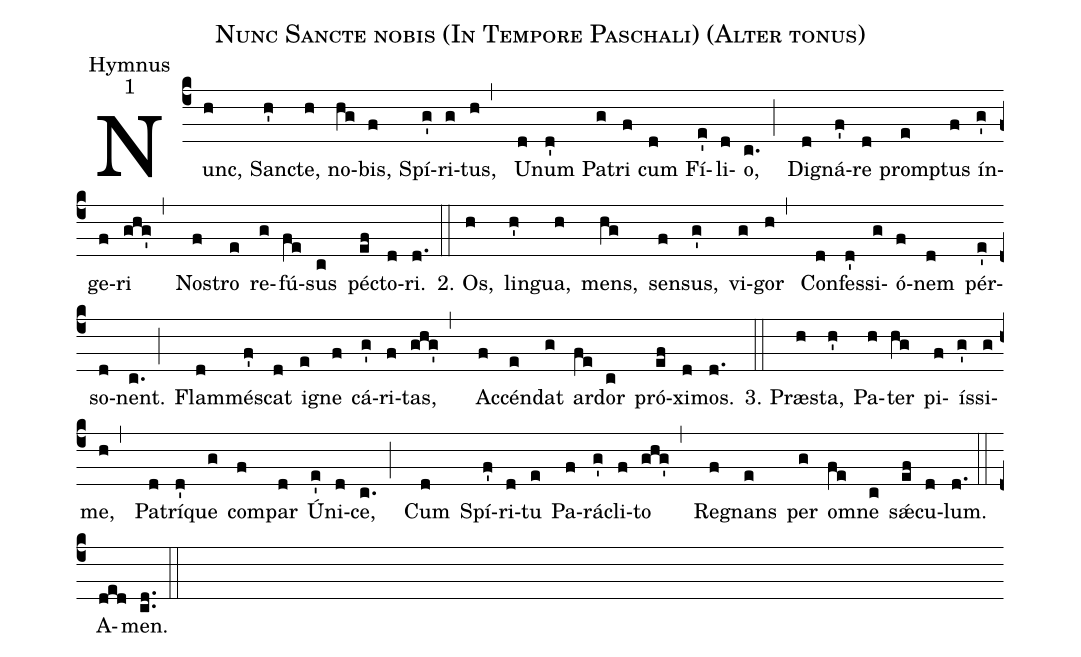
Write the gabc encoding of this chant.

name:Nunc Sancte nobis (In Tempore Paschali) (Alter tonus);
office-part:Hymnus;
mode:1;
%%
(c4) Nunc,(h) Sanc(h')te,(h) no(hg)bis,(f) Spí(g')ri(g)tus,(h,) U(d)num(d') Pa(g)tri(f) cum(d) Fí(e')li(d)o,(c.;) Di(d)gná(f')re(d) promp(e)tus(f) ín(g')ge(f)ri(ghg',) Nos(f)tro(e) re(g)fú(fe)sus(c) péc(ef)to(d)ri.(d.) (::)
2. Os,(h) lin(h')gua,(h) mens,(hg) sen(f)sus,(g') vi(g)gor(h,) Con(d)fes(d')si(g)ó(f)nem(d) pér(e')so(d)nent.(c.;) Flam(d)més(f')cat(d) i(e)gne(f) cá(g')ri(f)tas,(ghg',) Ac(f)cén(e)dat(g) ar(fe)dor(c) pró(ef)xi(d)mos.(d.) (::)
3. Præ(h)sta,(h') Pa(h)ter(hg) pi(f)ís(g')si(g)me,(h,) Pa(d)trí(d')que(g) com(f)par(d) Ú(e')ni(d)ce,(c.;) Cum(d) Spí(f')ri(d)tu(e) Pa(f)rá(g')cli(f)to(ghg',) Re(f)gnans(e) per(g) om(fe)ne(c) sǽ(ef)cu(d)lum.(d.) (::) A(ded)men.(cd..) (::)
